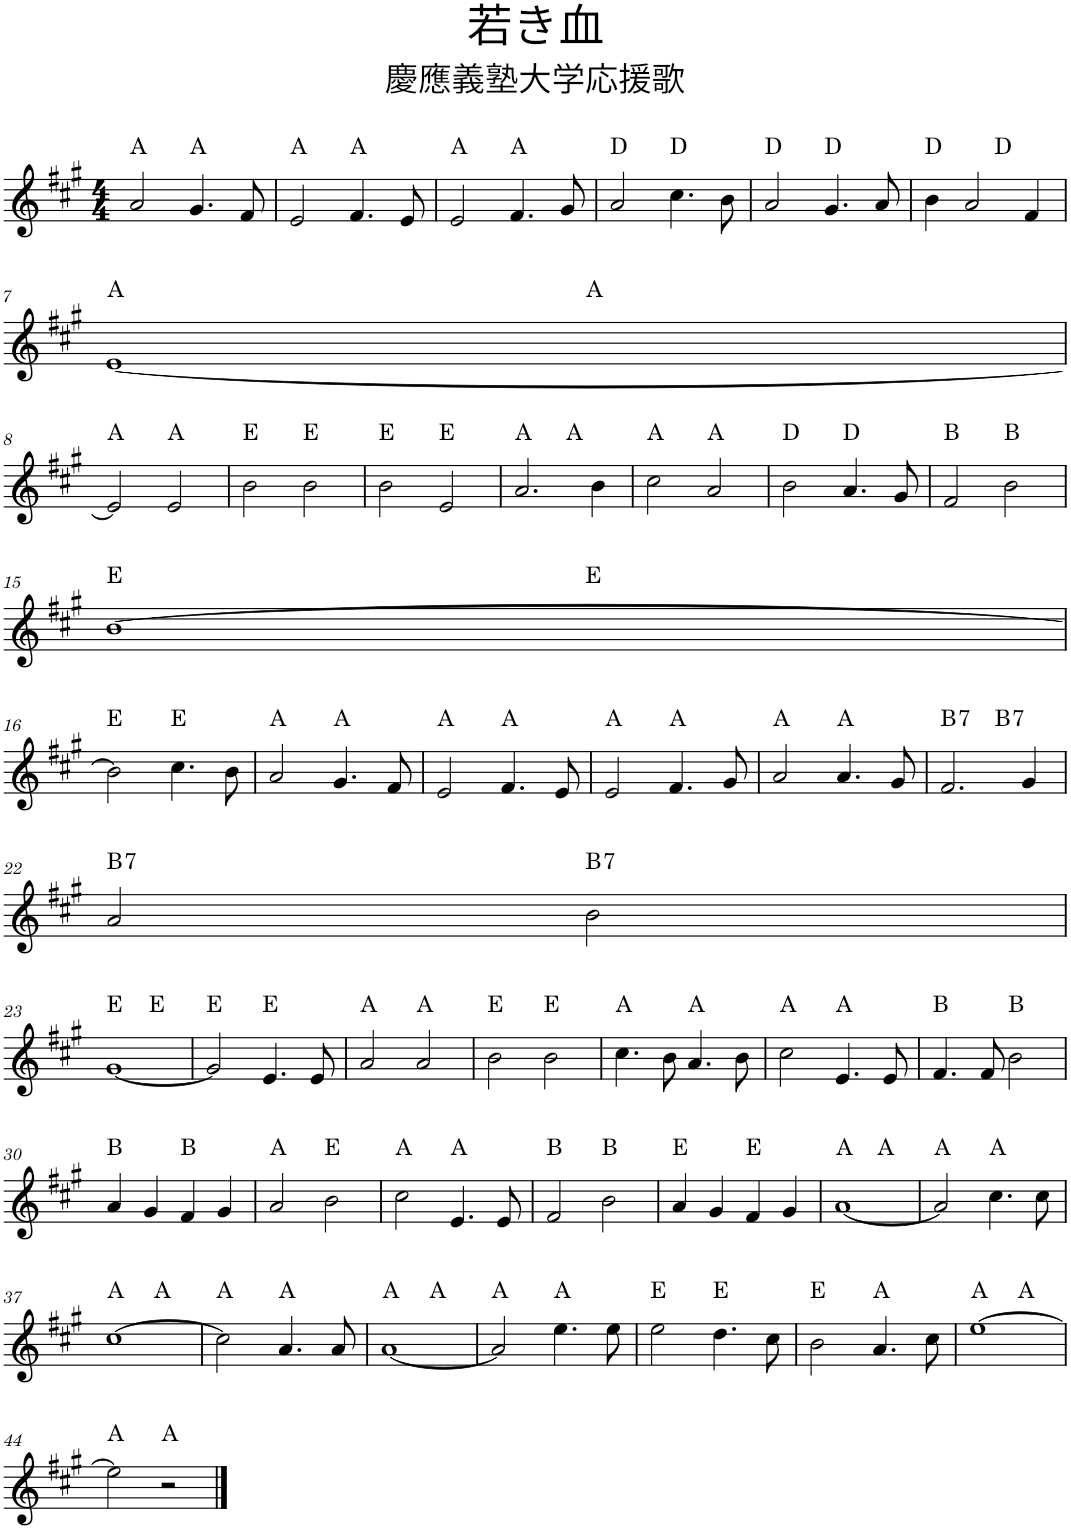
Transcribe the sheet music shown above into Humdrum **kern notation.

**kern	**harte
*part1	*part1
*staff1	*
*I"Piano	*
*I'Pno.	*
*clefG2	*
*k[f#c#g#]	*
*M4/4	*
=1	=1
2a/	A:maj
4.g#/	A:maj
8f#/	.
=2	=2
2e/	A:maj
4.f#/	A:maj
8e/	.
=3	=3
2e/	A:maj
4.f#/	A:maj
8g#/	.
=4	=4
2a/	D:maj
4.cc#\	D:maj
8b\	.
=5	=5
2a/	D:maj
4.g#/	D:maj
8a/	.
=6	=6
*^	*
4b\	2ryy	D:maj
2a/	.	.
.	2ryy	D:maj
4f#/	.	.
!!LO:LB:g=z	!!
=7	=7	=7
[1e	2ryy	A:maj
.	2ryy	A:maj
*v	*v	*
!!LO:LB:g=z
=8	=8
2e/]	A:maj
2e/	A:maj
=9	=9
2b\	E:maj
2b\	E:maj
=10	=10
2b\	E:maj
2e/	E:maj
=11	=11
*^	*
2.a/	2ryy	A:maj
.	2ryy	A:maj
4b\	.	.
*v	*v	*
=12	=12
2cc#\	A:maj
2a/	A:maj
=13	=13
2b\	D:maj
4.a/	D:maj
8g#/	.
=14	=14
2f#/	B:maj
2b\	B:maj
!!LO:LB:g=z
=15	=15
*^	*
[1b	2ryy	E:maj
.	2ryy	E:maj
*v	*v	*
!!LO:LB:g=z
=16	=16
2b\]	E:maj
4.cc#\	E:maj
8b\	.
=17	=17
2a/	A:maj
4.g#/	A:maj
8f#/	.
=18	=18
2e/	A:maj
4.f#/	A:maj
8e/	.
=19	=19
2e/	A:maj
4.f#/	A:maj
8g#/	.
=20	=20
2a/	A:maj
4.a/	A:maj
8g#/	.
=21	=21
!	!LO:H:kt=7
*^	*
2.f#/	2ryy	B:7
!	!	!LO:H:kt=7
.	2ryy	B:7
4g#/	.	.
!!LO:LB:g=z	!!
=22	=22	=22
!	!	!LO:H:kt=7
*v	*v	*
2a/	B:7
!	!LO:H:kt=7
2b\	B:7
!!LO:LB:g=z
=23	=23
*^	*
[<1g#	2ryy	E:maj
.	2ryy	E:maj
*v	*v	*
=24	=24
2g#/]	E:maj
4.e/	E:maj
8e/	.
=25	=25
2a/	A:maj
2a/	A:maj
=26	=26
2b\	E:maj
2b\	E:maj
=27	=27
4.cc#\	A:maj
8b\	.
4.a/	A:maj
8b\	.
=28	=28
2cc#\	A:maj
4.e/	A:maj
8e/	.
=29	=29
4.f#/	B:maj
8f#/	.
2b\	B:maj
!!LO:LB:g=z
=30	=30
4a/	B:maj
4g#/	.
4f#/	B:maj
4g#/	.
=31	=31
2a/	A:maj
2b\	E:maj
=32	=32
2cc#\	A:maj
4.e/	A:maj
8e/	.
=33	=33
2f#/	B:maj
2b\	B:maj
=34	=34
4a/	E:maj
4g#/	.
4f#/	E:maj
4g#/	.
=35	=35
*^	*
[1a	2ryy	A:maj
.	2ryy	A:maj
*v	*v	*
=36	=36
2a/]	A:maj
4.cc#\	A:maj
8cc#\	.
!!LO:LB:g=z
=37	=37
*^	*
[>1cc#	2ryy	A:maj
.	2ryy	A:maj
*v	*v	*
=38	=38
2cc#\]	A:maj
4.a/	A:maj
8a/	.
=39	=39
*^	*
[<1a	2ryy	A:maj
.	2ryy	A:maj
*v	*v	*
=40	=40
2a/]	A:maj
4.ee\	A:maj
8ee\	.
=41	=41
2ee\	E:maj
4.dd\	E:maj
8cc#\	.
=42	=42
2b\	E:maj
4.a/	A:maj
8cc#\	.
=43	=43
*^	*
[>1ee	2ryy	A:maj
.	2ryy	A:maj
*v	*v	*
!!LO:LB:g=z
=44	=44
2ee\]	A:maj
2r	A:maj
==	==
*-	*-
